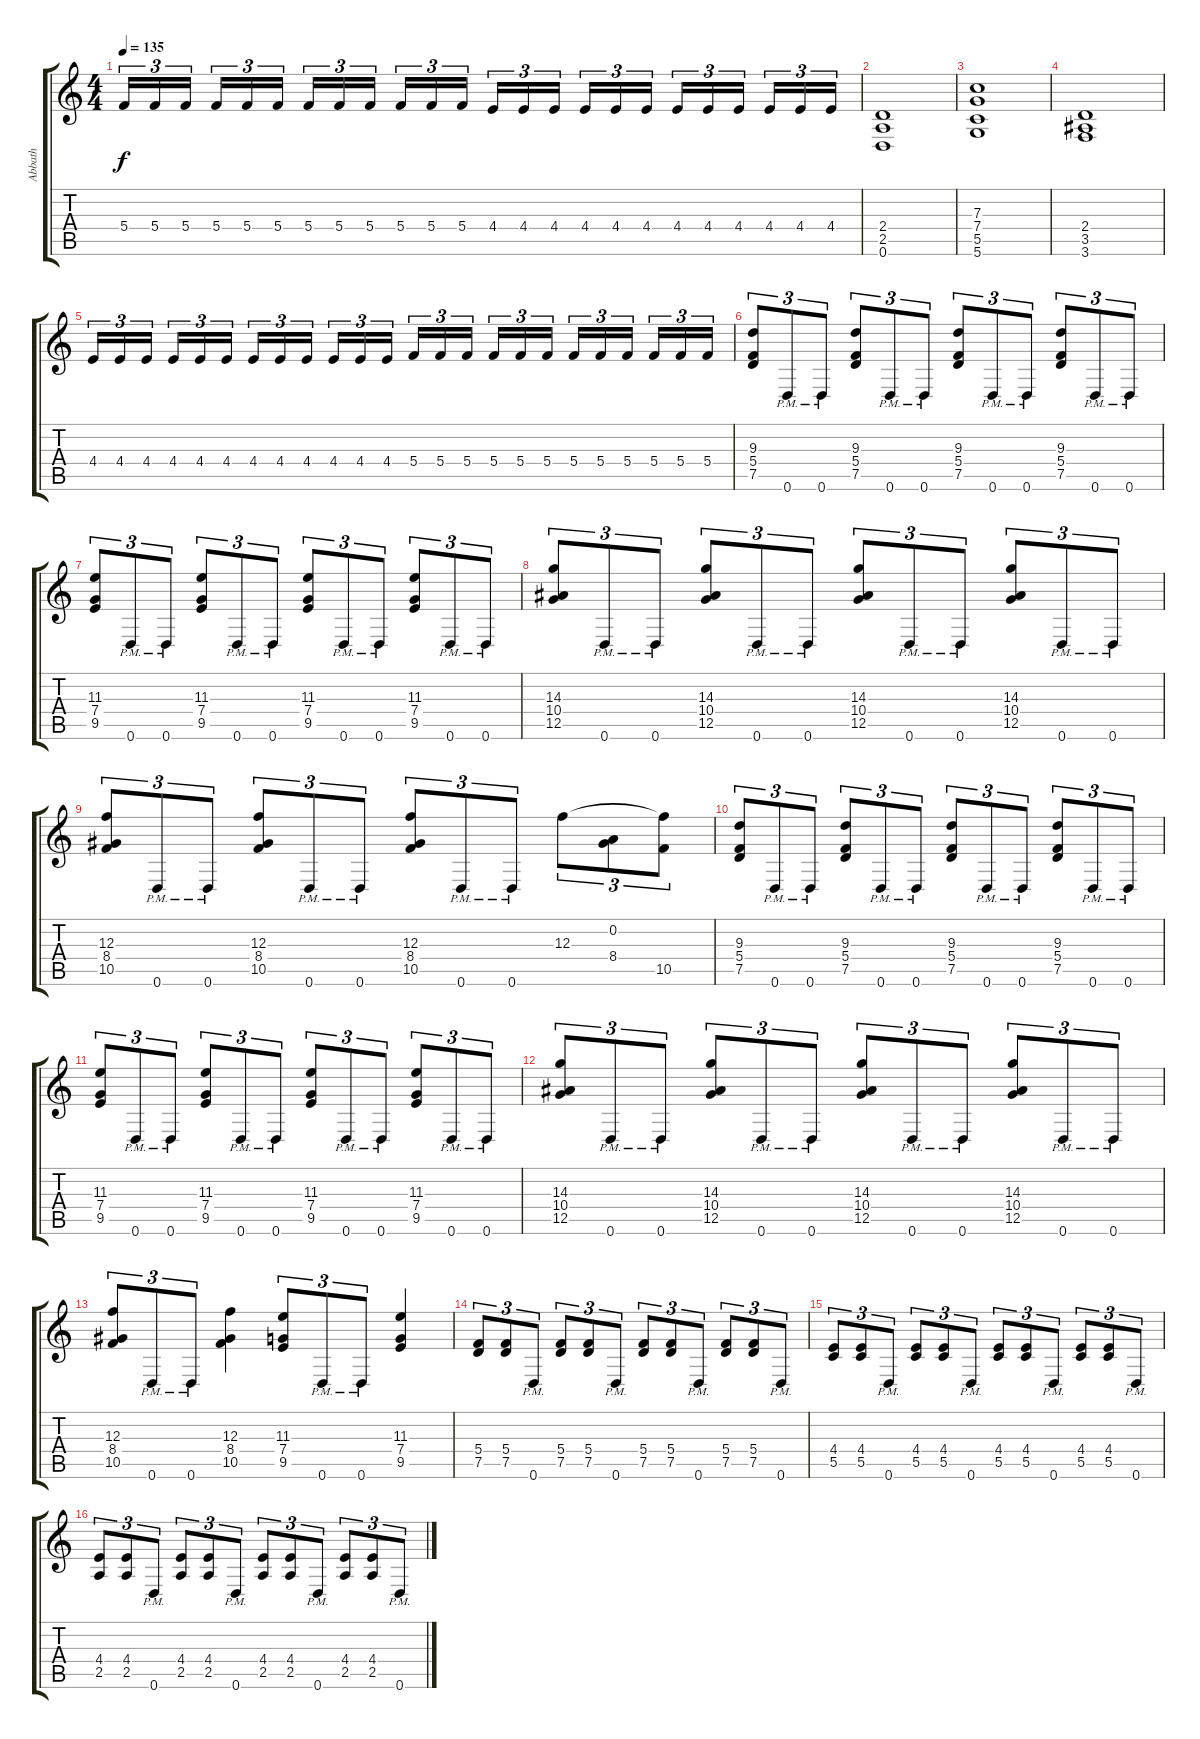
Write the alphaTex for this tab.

\track ("Abbath" "Abbath") {instrument distortionguitar}
\staff {score tabs}
\tuning (D4 A3 F3 C3 G2 D2) {hide}
\ts (4 4)
\tempo 135
\clef g2
\ks c
5.4.16{tu (3 2) dy f} 5.4.16{tu (3 2)} 5.4.16{tu (3 2) beam splitsecondary} 5.4.16{tu (3 2)} 5.4.16{tu (3 2)} 5.4.16{tu (3 2)} 5.4.16{tu (3 2)} 5.4.16{tu (3 2)} 5.4.16{tu (3 2) beam splitsecondary} 5.4.16{tu (3 2)} 5.4.16{tu (3 2)} 5.4.16{tu (3 2)} 4.4.16{tu (3 2)} 4.4.16{tu (3 2)} 4.4.16{tu (3 2) beam splitsecondary} 4.4.16{tu (3 2)} 4.4.16{tu (3 2)} 4.4.16{tu (3 2)} 4.4.16{tu (3 2)} 4.4.16{tu (3 2)} 4.4.16{tu (3 2) beam splitsecondary} 4.4.16{tu (3 2)} 4.4.16{tu (3 2)} 4.4.16{tu (3 2)} |
(2.4 2.5 0.6).1 |
(7.3 7.4 5.5 5.6).1 |
(2.4 3.5 3.6).1 |
4.4.16{tu (3 2)} 4.4.16{tu (3 2)} 4.4.16{tu (3 2) beam splitsecondary} 4.4.16{tu (3 2)} 4.4.16{tu (3 2)} 4.4.16{tu (3 2)} 4.4.16{tu (3 2)} 4.4.16{tu (3 2)} 4.4.16{tu (3 2) beam splitsecondary} 4.4.16{tu (3 2)} 4.4.16{tu (3 2)} 4.4.16{tu (3 2)} 5.4.16{tu (3 2)} 5.4.16{tu (3 2)} 5.4.16{tu (3 2) beam splitsecondary} 5.4.16{tu (3 2)} 5.4.16{tu (3 2)} 5.4.16{tu (3 2)} 5.4.16{tu (3 2)} 5.4.16{tu (3 2)} 5.4.16{tu (3 2) beam splitsecondary} 5.4.16{tu (3 2)} 5.4.16{tu (3 2)} 5.4.16{tu (3 2)} |
(9.3 5.4 7.5).8{tu (3 2)} 0.6{pm}.8{tu (3 2)} 0.6{pm}.8{tu (3 2)} (9.3 5.4 7.5).8{tu (3 2)} 0.6{pm}.8{tu (3 2)} 0.6{pm}.8{tu (3 2)} (9.3 5.4 7.5).8{tu (3 2)} 0.6{pm}.8{tu (3 2)} 0.6{pm}.8{tu (3 2)} (9.3 5.4 7.5).8{tu (3 2)} 0.6{pm}.8{tu (3 2)} 0.6{pm}.8{tu (3 2)} |
(11.3 7.4 9.5).8{tu (3 2)} 0.6{pm}.8{tu (3 2)} 0.6{pm}.8{tu (3 2)} (11.3 7.4 9.5).8{tu (3 2)} 0.6{pm}.8{tu (3 2)} 0.6{pm}.8{tu (3 2)} (11.3 7.4 9.5).8{tu (3 2)} 0.6{pm}.8{tu (3 2)} 0.6{pm}.8{tu (3 2)} (11.3 7.4 9.5).8{tu (3 2)} 0.6{pm}.8{tu (3 2)} 0.6{pm}.8{tu (3 2)} |
(14.3 10.4 12.5).8{tu (3 2)} 0.6{pm}.8{tu (3 2)} 0.6{pm}.8{tu (3 2)} (14.3 10.4 12.5).8{tu (3 2)} 0.6{pm}.8{tu (3 2)} 0.6{pm}.8{tu (3 2)} (14.3 10.4 12.5).8{tu (3 2)} 0.6{pm}.8{tu (3 2)} 0.6{pm}.8{tu (3 2)} (14.3 10.4 12.5).8{tu (3 2)} 0.6{pm}.8{tu (3 2)} 0.6{pm}.8{tu (3 2)} |
(12.3 8.4 10.5).8{tu (3 2)} 0.6{pm}.8{tu (3 2)} 0.6{pm}.8{tu (3 2)} (12.3 8.4 10.5).8{tu (3 2)} 0.6{pm}.8{tu (3 2)} 0.6{pm}.8{tu (3 2)} (12.3 8.4 10.5).8{tu (3 2)} 0.6{pm}.8{tu (3 2)} 0.6{pm}.8{tu (3 2)} 12.3.8{tu (3 2)} (0.2 8.4).8{tu (3 2)} (12.3{t} 10.5).8{tu (3 2)} |
(9.3 5.4 7.5).8{tu (3 2)} 0.6{pm}.8{tu (3 2)} 0.6{pm}.8{tu (3 2)} (9.3 5.4 7.5).8{tu (3 2)} 0.6{pm}.8{tu (3 2)} 0.6{pm}.8{tu (3 2)} (9.3 5.4 7.5).8{tu (3 2)} 0.6{pm}.8{tu (3 2)} 0.6{pm}.8{tu (3 2)} (9.3 5.4 7.5).8{tu (3 2)} 0.6{pm}.8{tu (3 2)} 0.6{pm}.8{tu (3 2)} |
(11.3 7.4 9.5).8{tu (3 2)} 0.6{pm}.8{tu (3 2)} 0.6{pm}.8{tu (3 2)} (11.3 7.4 9.5).8{tu (3 2)} 0.6{pm}.8{tu (3 2)} 0.6{pm}.8{tu (3 2)} (11.3 7.4 9.5).8{tu (3 2)} 0.6{pm}.8{tu (3 2)} 0.6{pm}.8{tu (3 2)} (11.3 7.4 9.5).8{tu (3 2)} 0.6{pm}.8{tu (3 2)} 0.6{pm}.8{tu (3 2)} |
(14.3 10.4 12.5).8{tu (3 2)} 0.6{pm}.8{tu (3 2)} 0.6{pm}.8{tu (3 2)} (14.3 10.4 12.5).8{tu (3 2)} 0.6{pm}.8{tu (3 2)} 0.6{pm}.8{tu (3 2)} (14.3 10.4 12.5).8{tu (3 2)} 0.6{pm}.8{tu (3 2)} 0.6{pm}.8{tu (3 2)} (14.3 10.4 12.5).8{tu (3 2)} 0.6{pm}.8{tu (3 2)} 0.6{pm}.8{tu (3 2)} |
(12.3 8.4 10.5).8{tu (3 2)} 0.6{pm}.8{tu (3 2)} 0.6{pm}.8{tu (3 2)} (12.3 8.4 10.5).4 (11.3 7.4 9.5).8{tu (3 2)} 0.6{pm}.8{tu (3 2)} 0.6{pm}.8{tu (3 2)} (11.3 7.4 9.5).4 |
(5.4 7.5).8{tu (3 2)} (5.4 7.5).8{tu (3 2)} 0.6{pm}.8{tu (3 2)} (5.4 7.5).8{tu (3 2)} (5.4 7.5).8{tu (3 2)} 0.6{pm}.8{tu (3 2)} (5.4 7.5).8{tu (3 2)} (5.4 7.5).8{tu (3 2)} 0.6{pm}.8{tu (3 2)} (5.4 7.5).8{tu (3 2)} (5.4 7.5).8{tu (3 2)} 0.6{pm}.8{tu (3 2)} |
(4.4 5.5).8{tu (3 2)} (4.4 5.5).8{tu (3 2)} 0.6{pm}.8{tu (3 2)} (4.4 5.5).8{tu (3 2)} (4.4 5.5).8{tu (3 2)} 0.6{pm}.8{tu (3 2)} (4.4 5.5).8{tu (3 2)} (4.4 5.5).8{tu (3 2)} 0.6{pm}.8{tu (3 2)} (4.4 5.5).8{tu (3 2)} (4.4 5.5).8{tu (3 2)} 0.6{pm}.8{tu (3 2)} |
(4.4 2.5).8{tu (3 2)} (4.4 2.5).8{tu (3 2)} 0.6{pm}.8{tu (3 2)} (4.4 2.5).8{tu (3 2)} (4.4 2.5).8{tu (3 2)} 0.6{pm}.8{tu (3 2)} (4.4 2.5).8{tu (3 2)} (4.4 2.5).8{tu (3 2)} 0.6{pm}.8{tu (3 2)} (4.4 2.5).8{tu (3 2)} (4.4 2.5).8{tu (3 2)} 0.6{pm}.8{tu (3 2)}
